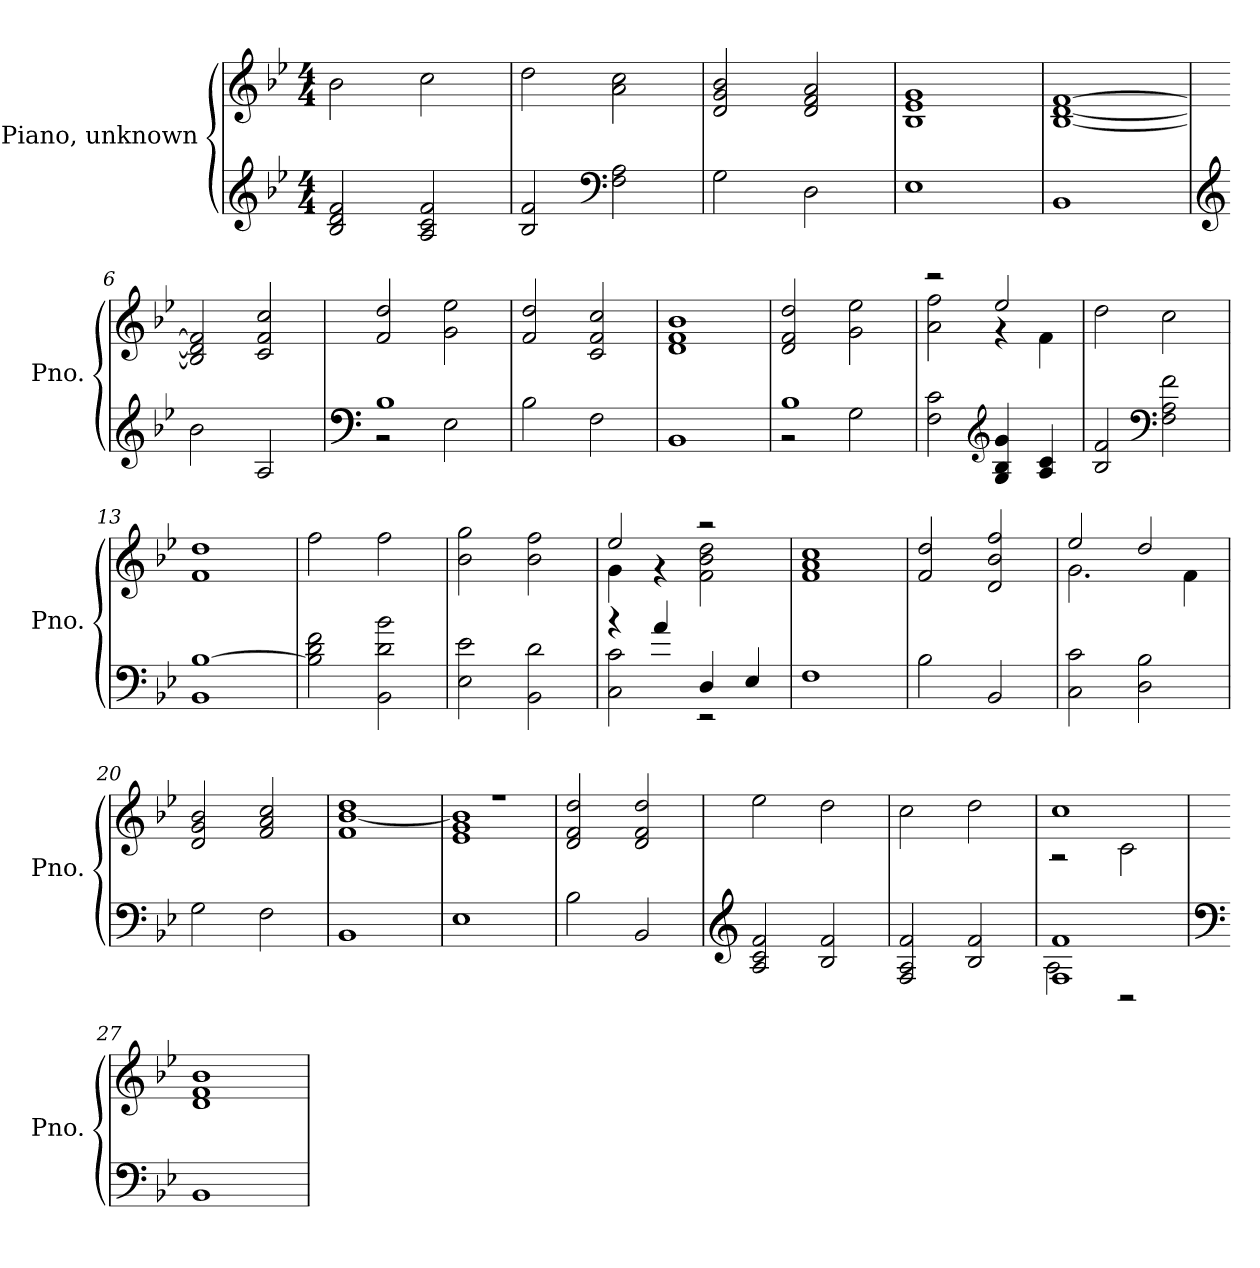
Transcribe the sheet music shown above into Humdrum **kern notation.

**kern	**kern
*part1	*part1
*staff2	*staff1
*I"Piano, unknown	*
*I'Pno.	*
*clefG2	*clefG2
*k[b-e-]	*k[b-e-]
*M4/4	*M4/4
*MM120	*MM120
=1	=1
2B-/ 2d/ 2f/	2b-\
2A/ 2c/ 2f/	2cc\
=2	=2
2B-/ 2f/	2dd\
*clefF4	*
2F\ 2A\	2a\ 2cc\
=3	=3
2G\	2d/ 2g/ 2b-/
2D\	2d/ 2f/ 2a/
=4	=4
1E-	1B- 1e- 1g
=5	=5
1BB-	[1B- [1d [1f
=6	=6
*clefG2	*
2b-\	2B-/] 2d/] 2f/]
2A/	2c/ 2f/ 2cc/
=7	=7
*clefF4	*
*^	*
1B-	2r	2f/ 2dd/
.	2E-\	2g\ 2ee-\
*v	*v	*
=8	=8
2B-\	2f/ 2dd/
2F\	2c/ 2f/ 2cc/
=9	=9
1BB-	1d 1f 1b-
=10	=10
*^	*
1B-	2r	2d/ 2f/ 2dd/
.	2G\	2g\ 2ee-\
*v	*v	*
=11	=11
*	*^
2F\ 2c\	2r	2a\ 2ff\
*clefG2	*	*
4G/ 4B-/ 4g/	2ee-/	4r
4A/ 4c/	.	4f\
*	*v	*v
!!LO:LB:g=z
=12	=12
2B-/ 2f/	2dd\
*clefF4	*
2F\ 2A\ 2f\	2cc\
=13	=13
*^	*
[1B-	1BB-	1f 1dd
*v	*v	*
=14	=14
2B-\] 2d\ 2f\	2ff\
2BB-\ 2d\ 2b-\	2ff\
=15	=15
2E-\ 2e-\	2b-\ 2gg\
2BB-\ 2d\	2b-\ 2ff\
=16	=16
*^	*^
4r	2C\ 2c\	2ee-/	4g\
4a/	.	.	4r
4D/	2r	2r	2f\ 2b-\ 2dd\
4E-/	.	.	.
*v	*v	*	*
*	*v	*v
=17	=17
1F	1f 1a 1cc
=18	=18
2B-\	2f/ 2dd/
2BB-/	2d/ 2b-/ 2ff/
=19	=19
*	*^
2C\ 2c\	2ee-/	2.g\
2D\ 2B-\	2dd/	.
.	.	4f\
*	*v	*v
=20	=20
2G\	2d/ 2g/ 2b-/
2F\	2f/ 2a/ 2cc/
=21	=21
*	*^
1BB-	1f 1dd	[1b-
=22	=22	=22
1E-	1r	1e- 1g 1b-]
*	*v	*v
=23	=23
2B-\	2d/ 2f/ 2dd/
2BB-/	2d/ 2f/ 2dd/
!!LO:LB:g=z
=24	=24
*clefG2	*
2A/ 2c/ 2f/	2ee-\
2B-/ 2f/	2dd\
=25	=25
2F/ 2A/ 2f/	2cc\
2B-/ 2f/	2dd\
=26	=26
*^	*^
1F 1f	2A\	1cc	2r
.	2r	.	2c\
*v	*v	*	*
*	*v	*v
=27	=27
*clefF4	*
1BB-	1d 1f 1b-
=	=
*-	*-
